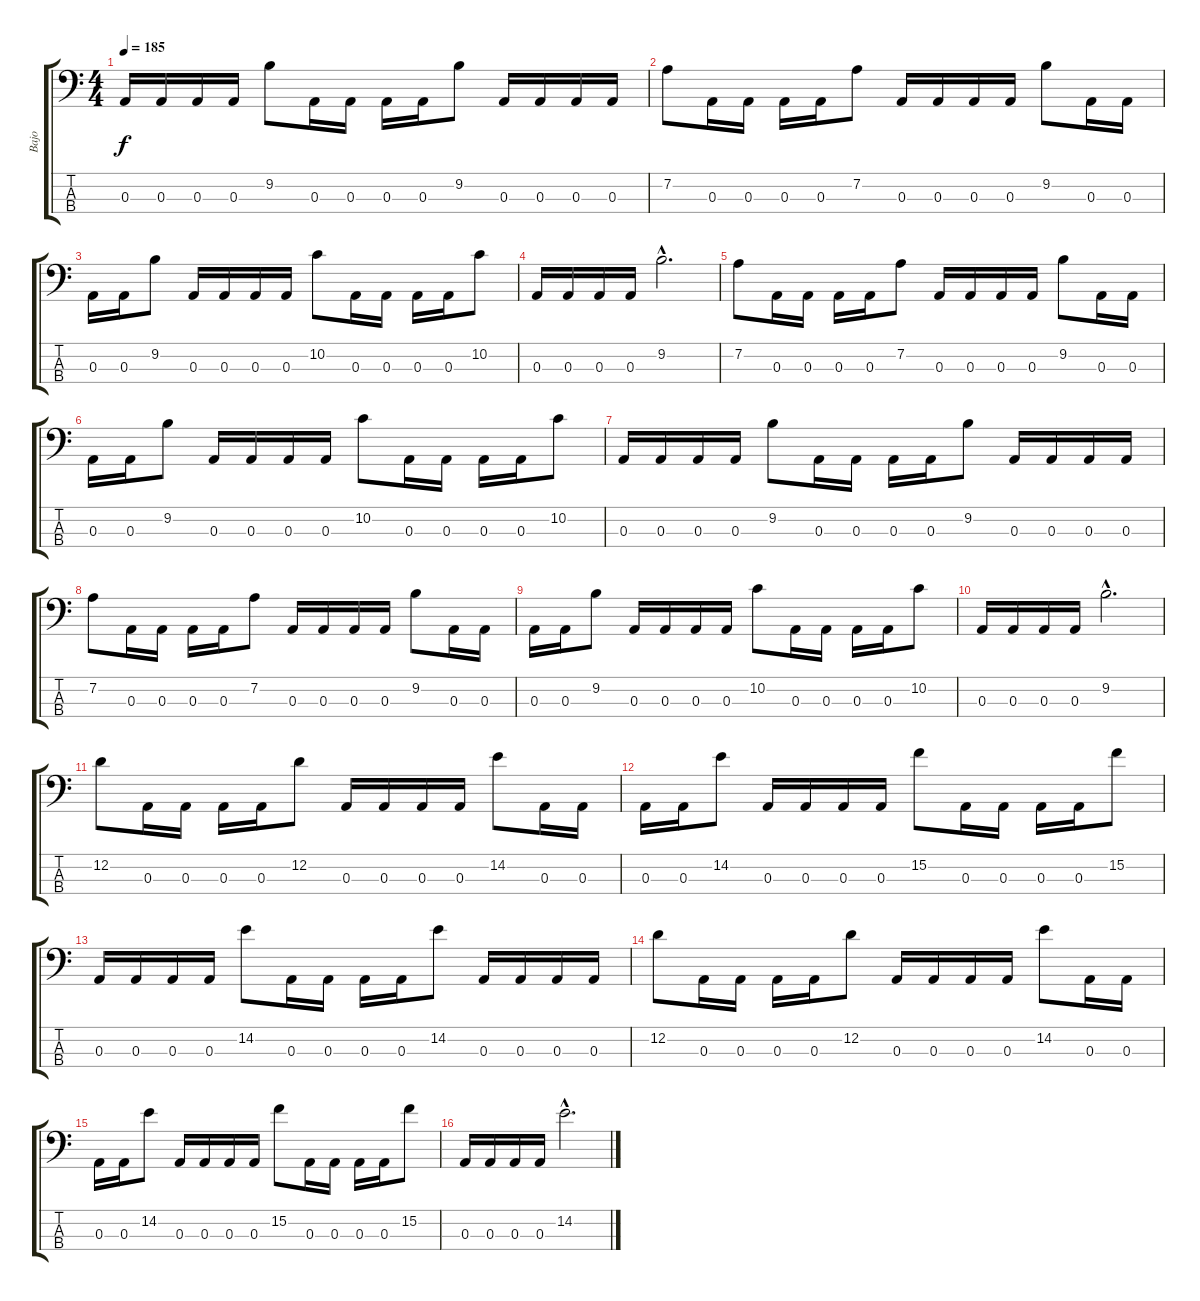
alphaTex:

\track ("Bajo" "Bajo") {instrument electricbasspick}
\staff {score tabs}
\tuning (G2 D2 A1 E1) {hide}
\ts (4 4)
\tempo 185
\clef f4
\ks c
0.3.16{dy f} 0.3.16 0.3.16 0.3.16 9.2.8 0.3.16 0.3.16 0.3.16 0.3.16 9.2.8 0.3.16 0.3.16 0.3.16 0.3.16 |
7.2.8 0.3.16 0.3.16 0.3.16 0.3.16 7.2.8 0.3.16 0.3.16 0.3.16 0.3.16 9.2.8 0.3.16 0.3.16 |
0.3.16 0.3.16 9.2.8 0.3.16 0.3.16 0.3.16 0.3.16 10.2.8 0.3.16 0.3.16 0.3.16 0.3.16 10.2.8 |
0.3.16 0.3.16 0.3.16 0.3.16 9.2{hac}.2{d} |
7.2.8 0.3.16 0.3.16 0.3.16 0.3.16 7.2.8 0.3.16 0.3.16 0.3.16 0.3.16 9.2.8 0.3.16 0.3.16 |
0.3.16 0.3.16 9.2.8 0.3.16 0.3.16 0.3.16 0.3.16 10.2.8 0.3.16 0.3.16 0.3.16 0.3.16 10.2.8 |
0.3.16 0.3.16 0.3.16 0.3.16 9.2.8 0.3.16 0.3.16 0.3.16 0.3.16 9.2.8 0.3.16 0.3.16 0.3.16 0.3.16 |
7.2.8 0.3.16 0.3.16 0.3.16 0.3.16 7.2.8 0.3.16 0.3.16 0.3.16 0.3.16 9.2.8 0.3.16 0.3.16 |
0.3.16 0.3.16 9.2.8 0.3.16 0.3.16 0.3.16 0.3.16 10.2.8 0.3.16 0.3.16 0.3.16 0.3.16 10.2.8 |
0.3.16 0.3.16 0.3.16 0.3.16 9.2{hac}.2{d} |
12.2.8 0.3.16 0.3.16 0.3.16 0.3.16 12.2.8 0.3.16 0.3.16 0.3.16 0.3.16 14.2.8 0.3.16 0.3.16 |
0.3.16 0.3.16 14.2.8 0.3.16 0.3.16 0.3.16 0.3.16 15.2.8 0.3.16 0.3.16 0.3.16 0.3.16 15.2.8 |
0.3.16 0.3.16 0.3.16 0.3.16 14.2.8 0.3.16 0.3.16 0.3.16 0.3.16 14.2.8 0.3.16 0.3.16 0.3.16 0.3.16 |
12.2.8 0.3.16 0.3.16 0.3.16 0.3.16 12.2.8 0.3.16 0.3.16 0.3.16 0.3.16 14.2.8 0.3.16 0.3.16 |
0.3.16 0.3.16 14.2.8 0.3.16 0.3.16 0.3.16 0.3.16 15.2.8 0.3.16 0.3.16 0.3.16 0.3.16 15.2.8 |
0.3.16 0.3.16 0.3.16 0.3.16 14.2{hac}.2{d}
